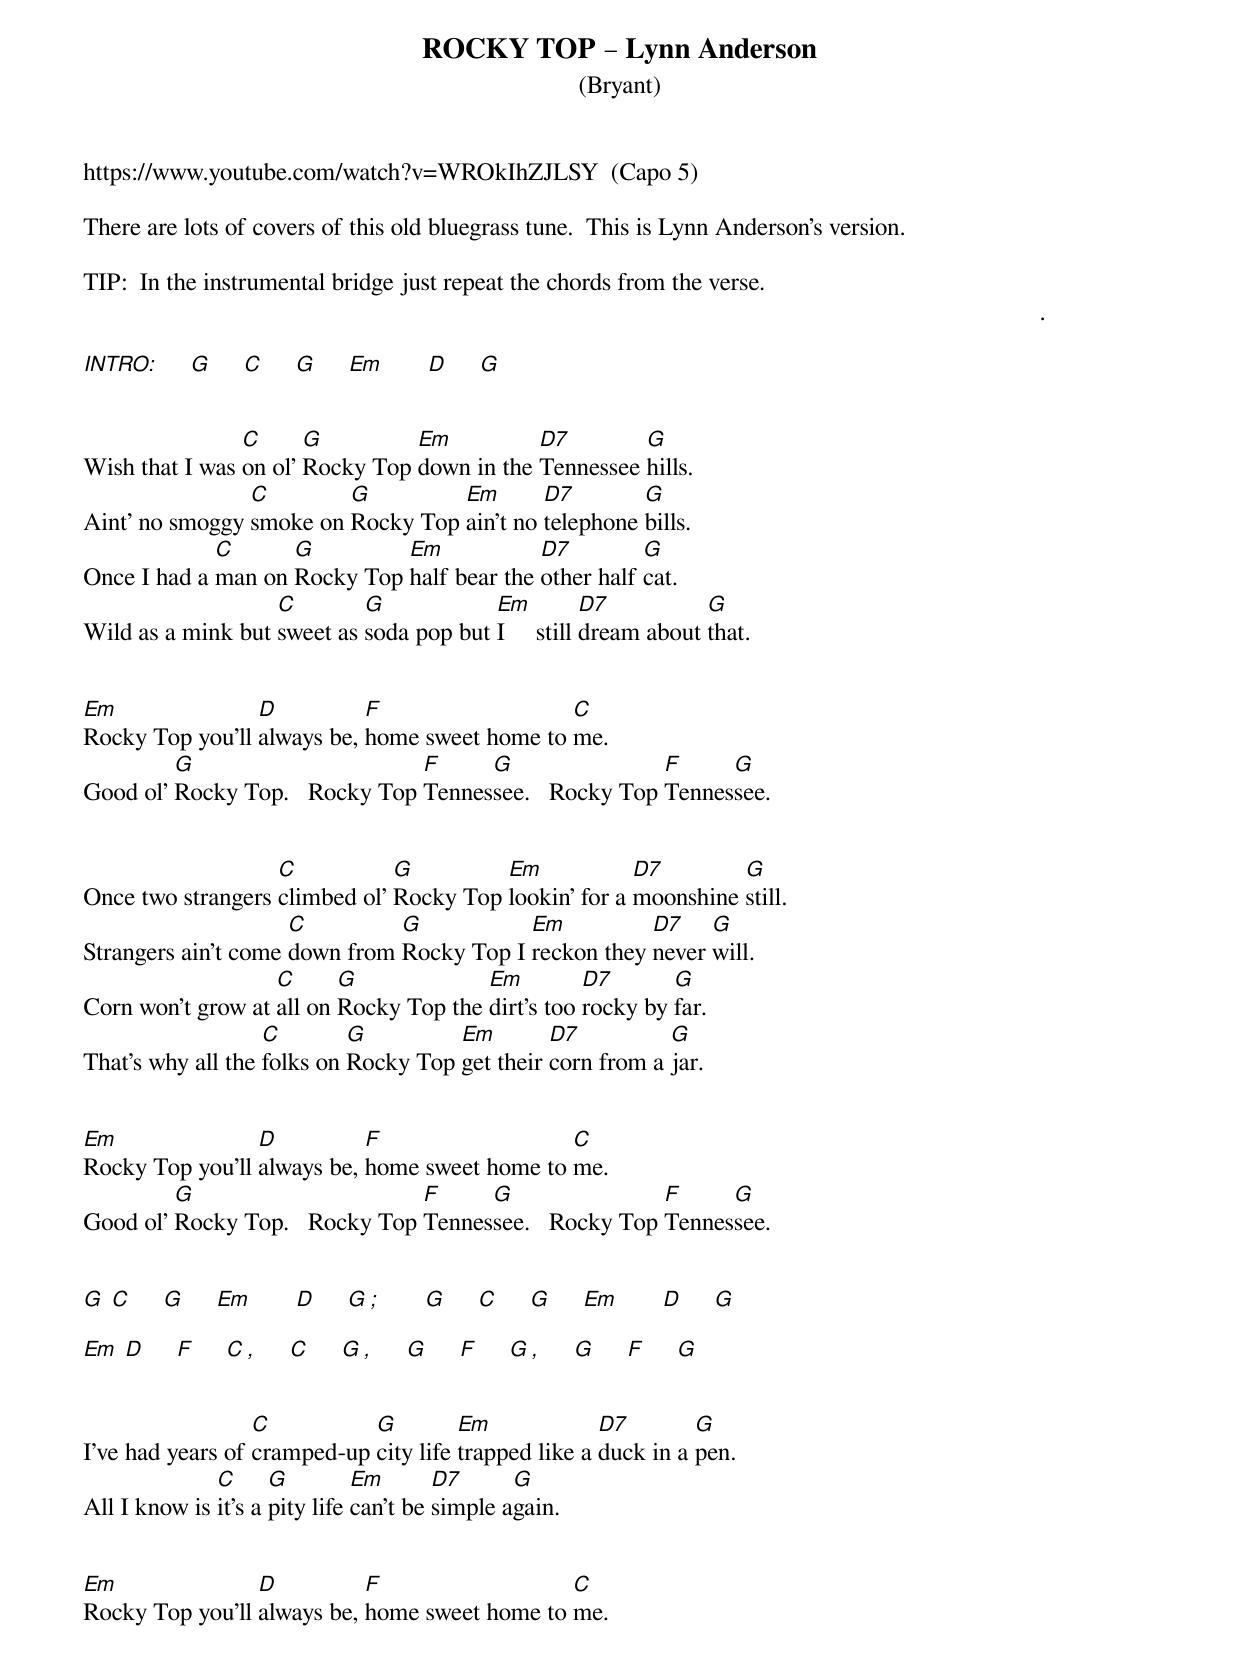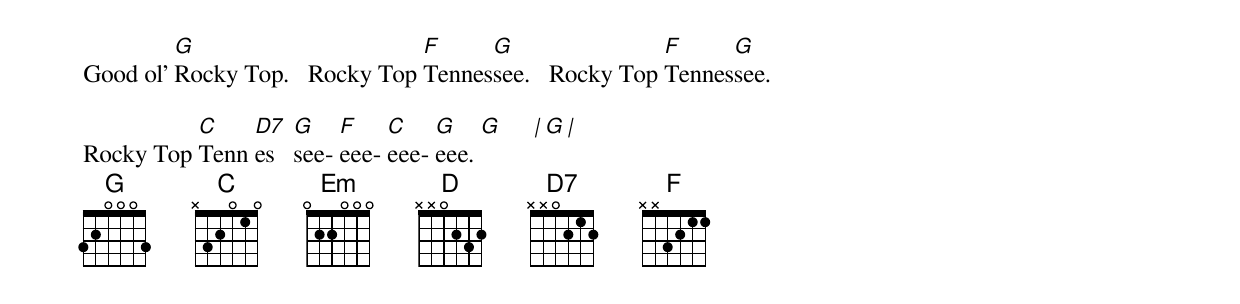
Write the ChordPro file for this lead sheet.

{define: F base-fret 1 frets x x 3 2 1 1}
{t: ROCKY TOP – Lynn Anderson }
{st: (Bryant) }
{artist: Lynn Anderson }
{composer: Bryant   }


https://www.youtube.com/watch?v=WROkIhZJLSY  (Capo 5)

There are lots of covers of this old bluegrass tune.  This is Lynn Anderson's version.

TIP:  In the instrumental bridge just repeat the chords from the verse.
                                                                                                                                                         .

[INTRO:]     [G]     [C]     [G]     [Em]       [D]     [G]


Wish that I was [C]on ol' [G]Rocky Top [Em]down in the [D7]Tennessee [G]hills.
Aint' no smoggy [C]smoke on [G]Rocky Top [Em]ain't no [D7]telephone [G]bills.
Once I had a [C]man on [G]Rocky Top [Em]half bear the [D7]other half [G]cat.
Wild as a mink but [C]sweet as [G]soda pop but [Em]I     still [D7]dream about [G]that.


[Em]Rocky Top you'll [D]always be, [F]home sweet home to [C]me.
Good ol' [G]Rocky Top.   Rocky Top [F]Tennes[G]see.   Rocky Top [F]Tennes[G]see.


Once two strangers [C]climbed ol' [G]Rocky Top [Em]lookin' for a [D7]moonshine [G]still.
Strangers ain't come [C]down from [G]Rocky Top I [Em]reckon they [D7]never [G]will.
Corn won't grow at [C]all on [G]Rocky Top the [Em]dirt's too [D7]rocky by [G]far.
That's why all the [C]folks on [G]Rocky Top [Em]get their [D7]corn from a [G]jar.


[Em]Rocky Top you'll [D]always be, [F]home sweet home to [C]me.
Good ol' [G]Rocky Top.   Rocky Top [F]Tennes[G]see.   Rocky Top [F]Tennes[G]see.


[G] [C]     [G]     [Em]       [D]     [G][;]       [G]     [C]     [G]     [Em]       [D]     [G]

[Em] [D]     [F]     [C][,]     [C]     [G][,]     [G]     [F]     [G][,]     [G]     [F]     [G]


I've had years of [C]cramped-up [G]city life [Em]trapped like a [D7]duck in a [G]pen.
All I know is [C]it's a [G]pity life [Em]can't be [D7]simple a[G]gain.


[Em]Rocky Top you'll [D]always be, [F]home sweet home to [C]me.
Good ol' [G]Rocky Top.   Rocky Top [F]Tennes[G]see.   Rocky Top [F]Tennes[G]see.

Rocky Top [C]Tenn [D7]es   [G]see- [F]eee- [C]eee- [G]eee. [G]     [|][G][|]
